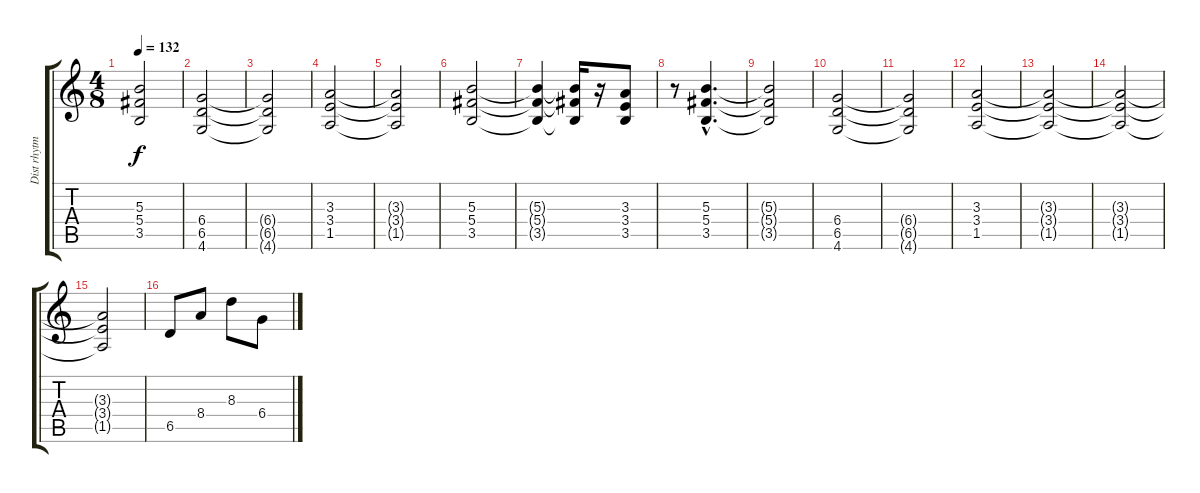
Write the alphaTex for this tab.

\track ("Dist rhytm" "Dist rhytm") {instrument distortionguitar}
\staff {score tabs}
\tuning (Eb4 Bb3 Gb3 Db3 Ab2 Eb2) {hide}
\ts (4 8)
\tempo 132
\clef g2
\ks c
(5.3{t} 5.4{t} 3.5{t}).2{dy f} |
(6.4 6.5 4.6).2 |
(6.4{t} 6.5{t} 4.6{t}).2 |
(3.3 3.4 1.5).2 |
(3.3{t} 3.4{t} 1.5{t}).2 |
(5.3 5.4 3.5).2 |
(5.3{t} 5.4{t} 3.5{t}).4 (5.3{t} 5.4{t} 3.5{t}).16 r.16 (3.3 3.4 3.5).8 |
r.8 (5.3{hac} 5.4{hac} 3.5{hac}).4{d} |
(5.3{t} 5.4{t} 3.5{t}).2 |
(6.4 6.5 4.6).2 |
(6.4{t} 6.5{t} 4.6{t}).2 |
(3.3 3.4 1.5).2 |
(3.3{t} 3.4{t} 1.5{t}).2 |
(3.3{t} 3.4{t} 1.5{t}).2 |
(3.3{t} 3.4{t} 1.5{t}).2 |
6.5.8 8.4.8 8.3.8 6.4.8
